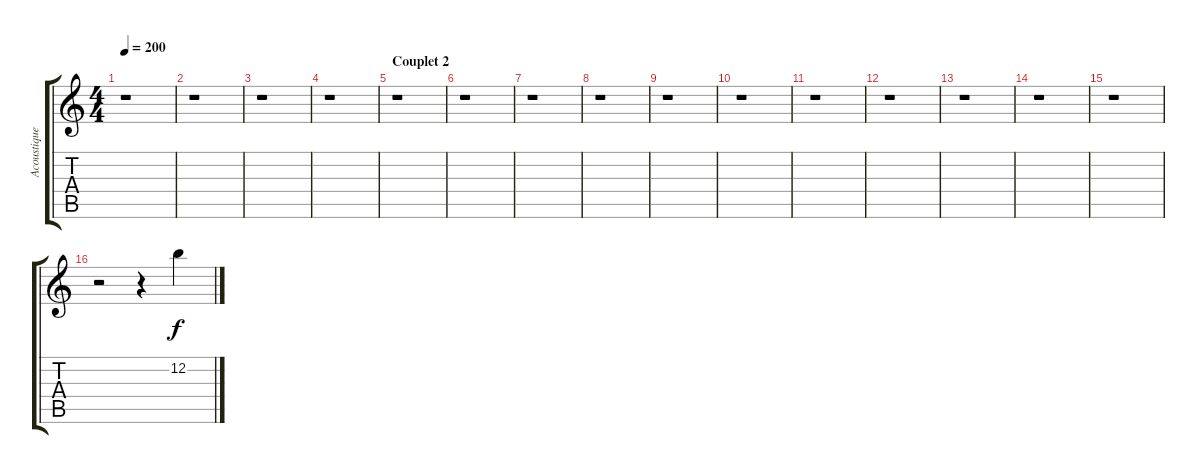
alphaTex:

\track ("Acoustique gauche" "Acoustique") {instrument acousticguitarsteel}
\staff {score tabs}
\tuning (E4 B3 G3 D3 A2 E2) {hide}
\ts (4 4)
\tempo 200
\clef g2
\ks c
r.1{dy f} |
r.1 |
r.1 |
r.1 |
\section ("" "Couplet 2")
r.1 |
r.1 |
r.1 |
r.1 |
r.1 |
r.1 |
r.1 |
r.1 |
r.1 |
r.1 |
r.1 |
r.2{volume 16} r.4 12.2.4
